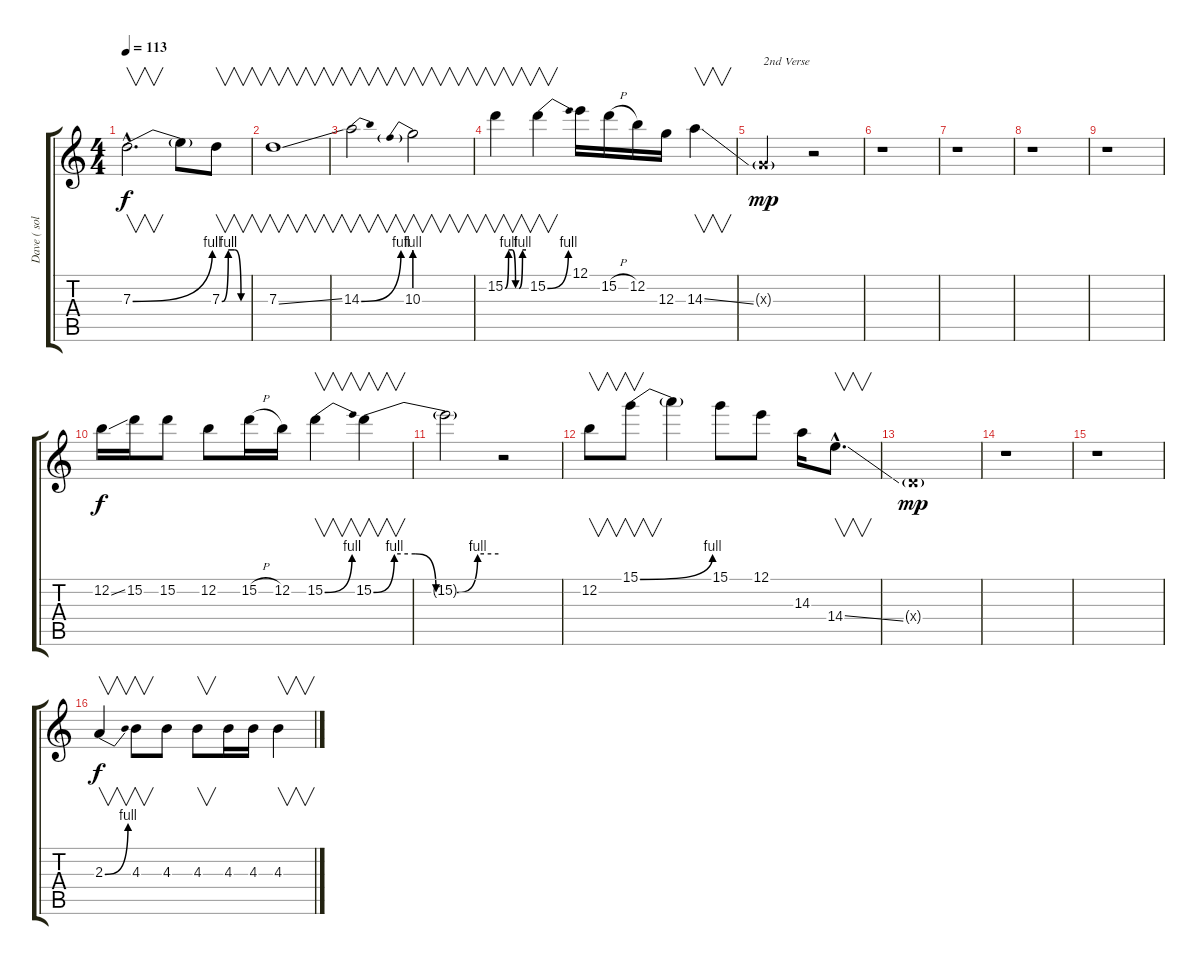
\track ("Dave ( solo )" "Dave ( sol") {instrument distortionguitar}
\staff {score tabs}
\tuning (E4 B3 G3 D3 A2 E2) {hide}
\ts (4 4)
\tempo 113
\clef g2
\ks c
7.3{be (bend 0 0 60 4) hac}.2{v d dy f} 7.3{t}.8 7.3{be (custom 0 0 15 4 30 4 45 0 60 0)}.8{v} |
7.3{ss}.1{v} |
14.3{be (bend 0 0 60 4)}.2{v} 10.3{be (prebend 0 4 60 4)}.2{v} |
15.2{be (custom 0 0 10 4 20 4 30 0 40 0 50 4 60 4)}.4{v} 15.2{be (bend 0 0 60 4)}.4{v} 12.1.16 15.2{h}.16 12.2.16 12.3.16 14.3{ss}.4{v} |
0.3{g x}.2{txt "2nd Verse" dy mp} r.2 |
r.1 |
r.1 |
r.1 |
r.1 |
12.2{ss}.16{dy f} 15.2.16 15.2.8 12.2.8 15.2{h}.16 12.2.16 15.2{be (bend 0 0 60 4)}.4{v} 15.2{be (custom 0 0 10 4 20 4 30 0 40 0 50 4 60 4)}.4{v} |
15.2{t}.2 r.2 |
12.2.8{v} 15.1{be (bend 0 0 60 4)}.8{v} 15.1{t}.4 15.1.8 12.1.8 14.3.16 14.4{ss hac}.8{v d} |
0.4{g x}.1{dy mp} |
r.1 |
r.1 |
2.3{be (bend 0 0 60 4)}.4{v dy f} 4.3.8{v} 4.3.8 4.3.8{v} 4.3.16 4.3.16 4.3.4{v}
